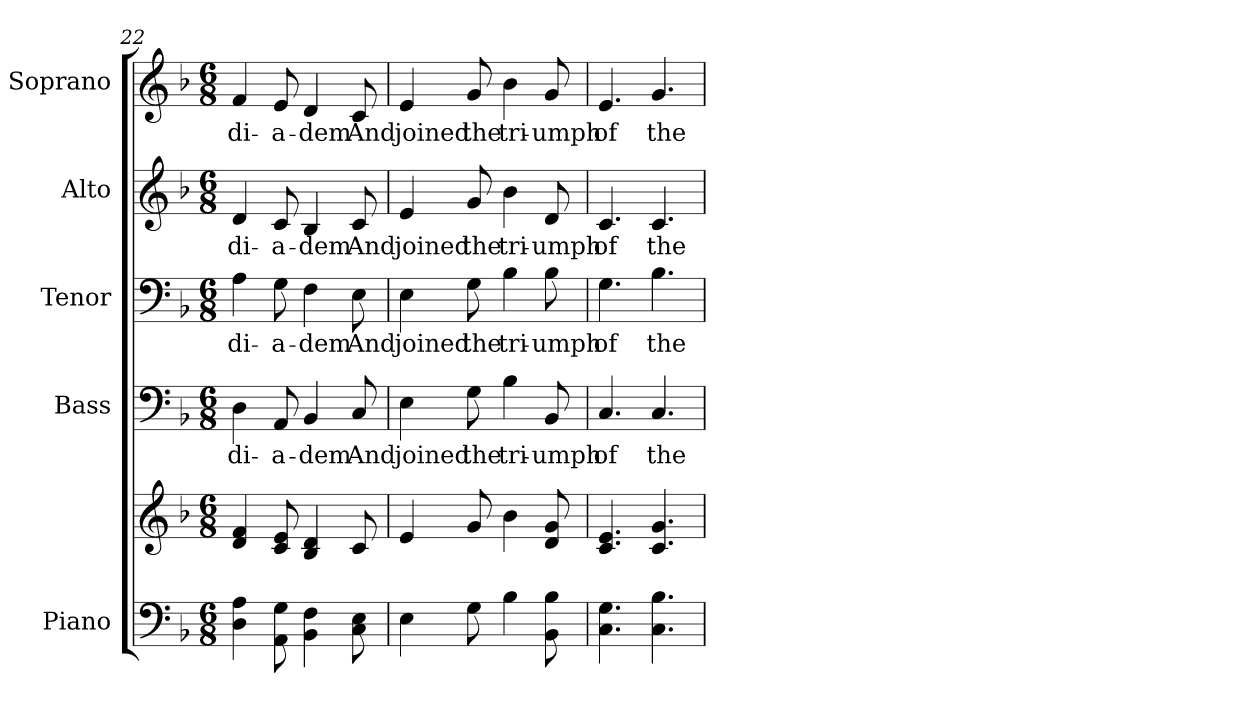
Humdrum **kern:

**kern	**kern	**kern	**text	**kern	**text	**kern	**text	**kern	**text
*part5	*part5	*part4	*part4	*part3	*part3	*part2	*part2	*part1	*part1
*staff6	*staff5	*staff4	*staff4	*staff3	*staff3	*staff2	*staff2	*staff1	*staff1
*I"Piano	*	*I"Bass	*	*I"Tenor	*	*I"Alto	*	*I"Soprano	*
*I'Pno.	*	*I'B.	*	*I'T.	*	*I'A.	*	*I'S.	*
!!LO:PB:g=z
*clefF4	*clefG2	*clefF4	*	*clefF4	*	*clefG2	*	*clefG2	*
*k[b-]	*k[b-]	*k[b-]	*	*k[b-]	*	*k[b-]	*	*k[b-]	*
*F:	*F:	*F:	*	*F:	*	*F:	*	*F:	*
*M6/8	*M6/8	*M6/8	*	*M6/8	*	*M6/8	*	*M6/8	*
=22	=22	=22	=22	=22	=22	=22	=22	=22	=22
!	!	!	!LO:LY:b:color=#000000	!	!	!	!	!	!
!	!	!	!	!	!LO:LY:b:color=#000000	!	!	!	!
!	!	!	!	!	!	!	!LO:LY:b:color=#000000	!	!
!	!	!	!	!	!	!	!	!	!LO:LY:b:color=#000000
4Di\ 4Ai	4di/ 4fi	4Di\	di-	4Ai\	di-	4di/	di-	4fi/	di-
!	!	!	!LO:LY:b:color=#000000	!	!	!	!	!	!
!	!	!	!	!	!LO:LY:b:color=#000000	!	!	!	!
!	!	!	!	!	!	!	!LO:LY:b:color=#000000	!	!
!	!	!	!	!	!	!	!	!	!LO:LY:b:color=#000000
8AAi\ 8Gi	8ci/ 8ei	8AAi/	-a-	8Gi\	-a-	8ci/	-a-	8ei/	-a-
!	!	!	!LO:LY:b:color=#000000	!	!	!	!	!	!
!	!	!	!	!	!LO:LY:b:color=#000000	!	!	!	!
!	!	!	!	!	!	!	!LO:LY:b:color=#000000	!	!
!	!	!	!	!	!	!	!	!	!LO:LY:b:color=#000000
4BB-i\ 4Fi	4B-i/ 4di	4BB-i/	-dem	4Fi\	-dem	4B-i/	-dem	4di/	-dem
!	!	!	!LO:LY:b:color=#000000	!	!	!	!	!	!
!	!	!	!	!	!LO:LY:b:color=#000000	!	!	!	!
!	!	!	!	!	!	!	!LO:LY:b:color=#000000	!	!
!	!	!	!	!	!	!	!	!	!LO:LY:b:color=#000000
8Ci\ 8Ei	8ci/	8Ci/	And	8Ei\	And	8ci/	And	8ci/	And
=23	=23	=23	=23	=23	=23	=23	=23	=23	=23
!	!	!	!LO:LY:b:color=#000000	!	!	!	!	!	!
!	!	!	!	!	!LO:LY:b:color=#000000	!	!	!	!
!	!	!	!	!	!	!	!LO:LY:b:color=#000000	!	!
!	!	!	!	!	!	!	!	!	!LO:LY:b:color=#000000
4Ei\	4ei/	4Ei\	joined	4Ei\	joined	4ei/	joined	4ei/	joined
!	!	!	!LO:LY:b:color=#000000	!	!	!	!	!	!
!	!	!	!	!	!LO:LY:b:color=#000000	!	!	!	!
!	!	!	!	!	!	!	!LO:LY:b:color=#000000	!	!
!	!	!	!	!	!	!	!	!	!LO:LY:b:color=#000000
8Gi\	8gi/	8Gi\	the	8Gi\	the	8gi/	the	8gi/	the
!	!	!	!LO:LY:b:color=#000000	!	!	!	!	!	!
!	!	!	!	!	!LO:LY:b:color=#000000	!	!	!	!
!	!	!	!	!	!	!	!LO:LY:b:color=#000000	!	!
!	!	!	!	!	!	!	!	!	!LO:LY:b:color=#000000
4B-i\	4b-i\	4B-i\	tri-	4B-i\	tri-	4b-i\	tri-	4b-i\	tri-
!	!	!	!LO:LY:b:color=#000000	!	!	!	!	!	!
!	!	!	!	!	!LO:LY:b:color=#000000	!	!	!	!
!	!	!	!	!	!	!	!LO:LY:b:color=#000000	!	!
!	!	!	!	!	!	!	!	!	!LO:LY:b:color=#000000
8BB-i\ 8B-i	8di/ 8gi	8BB-i/	-umph	8B-i\	-umph	8di/	-umph	8gi/	-umph
!!LO:PB:g=z
=24	=24	=24	=24	=24	=24	=24	=24	=24	=24
!	!	!	!LO:LY:b:color=#000000	!	!	!	!	!	!
!	!	!	!	!	!LO:LY:b:color=#000000	!	!	!	!
!	!	!	!	!	!	!	!LO:LY:b:color=#000000	!	!
!	!	!	!	!	!	!	!	!	!LO:LY:b:color=#000000
4.Ci\ 4.Gi	4.ci/ 4.ei	4.Ci/	of	4.Gi\	of	4.ci/	of	4.ei/	of
!	!	!	!LO:LY:b:color=#000000	!	!	!	!	!	!
!	!	!	!	!	!LO:LY:b:color=#000000	!	!	!	!
!	!	!	!	!	!	!	!LO:LY:b:color=#000000	!	!
!	!	!	!	!	!	!	!	!	!LO:LY:b:color=#000000
4.Ci\ 4.B-i	4.ci/ 4.gi	4.Ci/	the	4.B-i\	the	4.ci/	the	4.gi/	the
=	=	=	=	=	=	=	=	=	=
*-	*-	*-	*-	*-	*-	*-	*-	*-	*-
